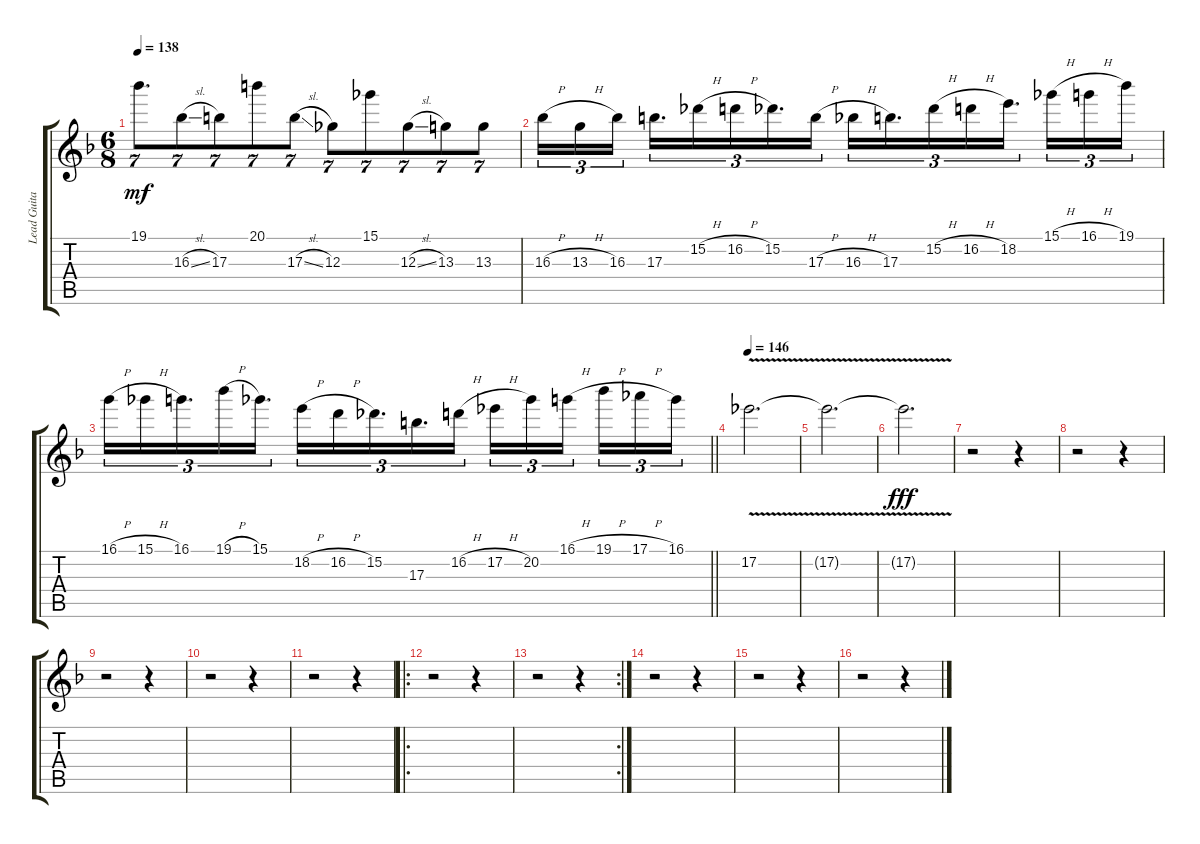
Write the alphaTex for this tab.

\track ("Lead Guitar" "Lead Guita") {instrument overdrivenguitar}
\staff {score tabs}
\tuning (Eb4 Bb3 Gb3 Db3 Ab2 Eb2) {hide}
\ts (6 8)
\tempo 138
\clef g2
\ks f
19.1.8{d tu (7 4) dy mf} 16.3{sl}.8{tu (7 4)} 17.3.8{tu (7 4)} 20.1.8{tu (7 4)} 17.3{sl}.8{tu (7 4)} 12.3.8{tu (7 4)} 15.1.8{tu (7 4)} 12.3{sl}.8{tu (7 4)} 13.3.8{tu (7 4)} 13.3.8{tu (7 4)} |
16.3{h}.16{tu (3 2)} 13.3{h}.16{tu (3 2)} 16.3.16{tu (3 2)} 17.3.16{d tu (3 2)} 15.2{h}.16{tu (3 2)} 16.2{h}.16{tu (3 2)} 15.2.16{d tu (3 2)} 17.3{h}.16{tu (3 2)} 16.3{h}.16{tu (3 2)} 17.3.16{d tu (3 2)} 15.2{h}.16{tu (3 2)} 16.2{h}.16{tu (3 2)} 18.2.16{d tu (3 2)} 15.1{h}.16{tu (3 2)} 16.1{h}.16{tu (3 2)} 19.1.16{tu (3 2)} |
\barLineRight lightlight
16.1{h}.16{tu (3 2)} 15.1{h}.16{tu (3 2)} 16.1.16{d tu (3 2)} 19.1{h}.16{tu (3 2)} 15.1.16{d tu (3 2)} 18.2{h}.16{tu (3 2)} 16.2{h}.16{tu (3 2)} 15.2.16{d tu (3 2)} 17.3.16{d tu (3 2)} 16.2{h}.16{tu (3 2)} 17.2{h}.16{tu (3 2)} 20.2.16{tu (3 2)} 16.1{h}.16{tu (3 2)} 19.1{h}.16{tu (3 2)} 17.1{h}.16{tu (3 2)} 16.1.16{tu (3 2)} |
\tempo 146
17.2{v}.2{d} |
17.2{v t}.2{d} |
17.2{v t}.2{d dy fff} |
r.2 r.4 |
r.2 r.4 |
r.2 r.4 |
r.2 r.4 |
r.2 r.4 |
\ro
r.2 r.4 |
\rc 2
r.2 r.4 |
r.2 r.4 |
r.2 r.4 |
r.2 r.4
